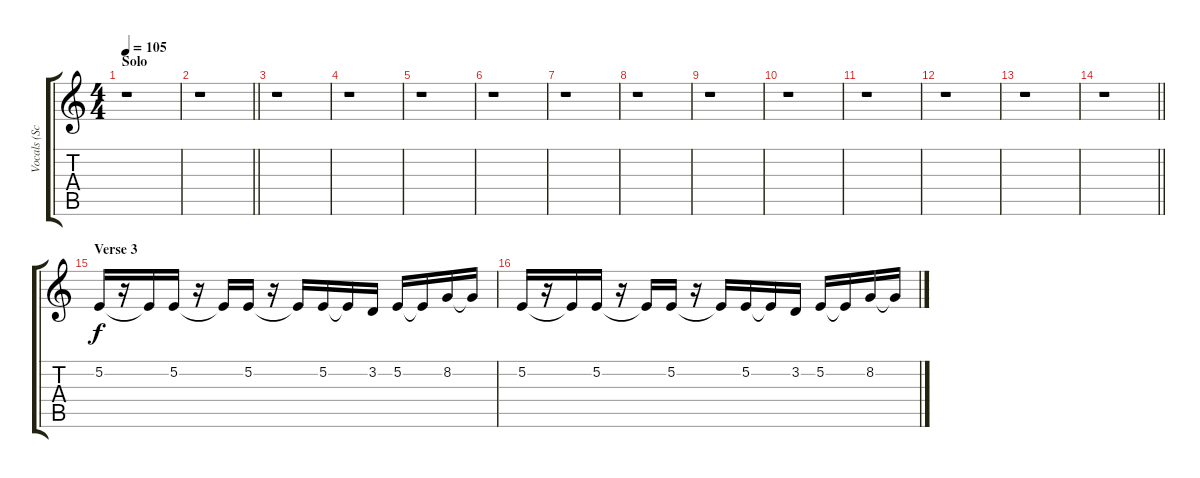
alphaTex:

\track ("Vocals (Scott Weiland)" "Vocals (Sc") {instrument lead2sawtooth}
\staff {score tabs}
\tuning (E4 B3 G3 D3 A2 E2) {hide}
\ts (4 4)
\section ("" "Solo")
\tempo 105
\clef g2
\ks c
r.1{dy f} |
\barLineRight lightlight
r.1 |
r.1 |
r.1 |
r.1 |
r.1 |
r.1 |
r.1 |
r.1 |
r.1 |
r.1 |
r.1 |
r.1 |
\barLineRight lightlight
r.1 |
\section ("" "Verse 3")
5.2.16 r.16 5.2{t}.16 5.2.16 r.16 5.2{t}.16 5.2.16 r.16 5.2{t}.16 5.2.16 5.2{t}.16 3.2.16 5.2.16 5.2{t}.16 8.2.16 8.2{t}.16 |
5.2.16 r.16 5.2{t}.16 5.2.16 r.16 5.2{t}.16 5.2.16 r.16 5.2{t}.16 5.2.16 5.2{t}.16 3.2.16 5.2.16 5.2{t}.16 8.2.16 8.2{t}.16
